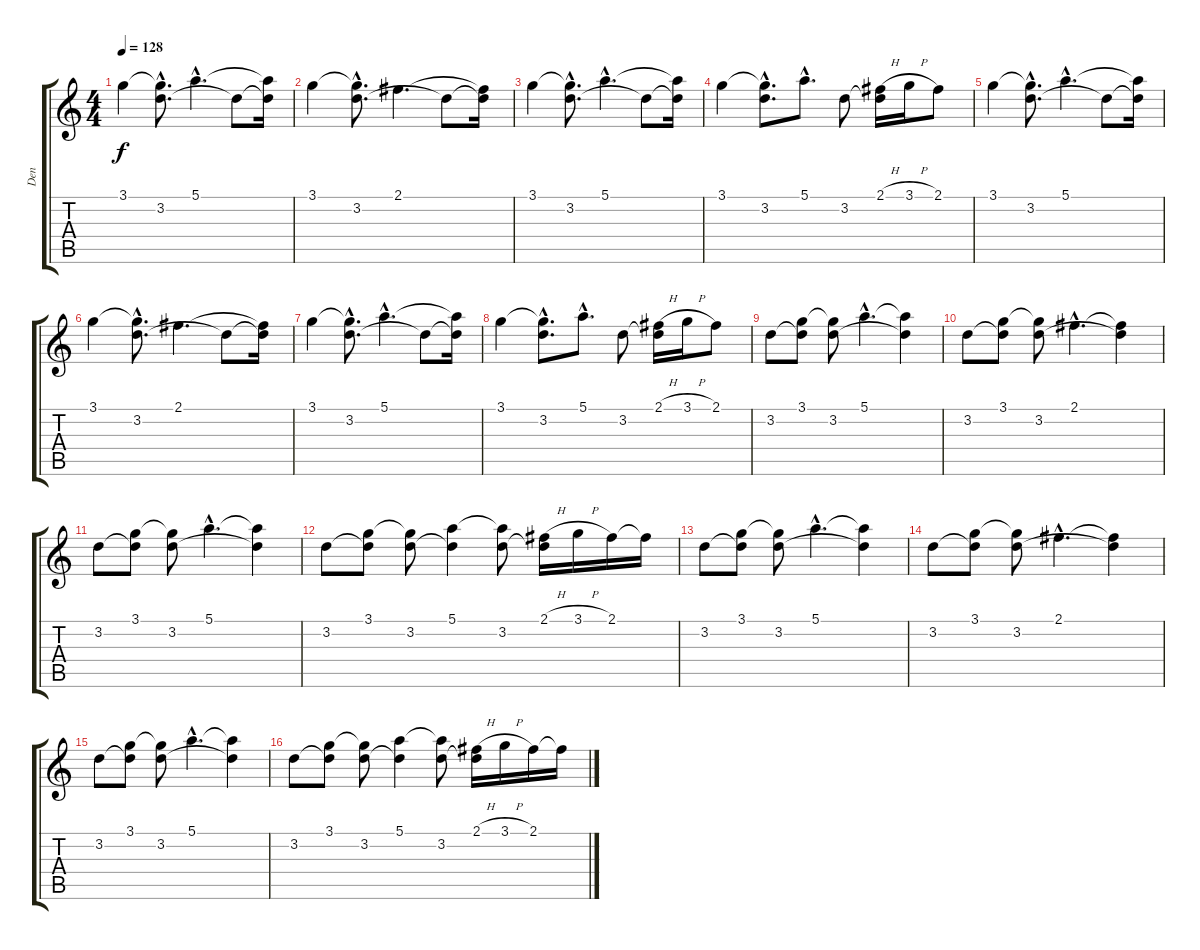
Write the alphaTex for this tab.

\track ("Den" "Den") {instrument electricguitarclean}
\staff {score tabs}
\tuning (E4 B3 G3 D3 A2 E2) {hide}
\ts (4 4)
\tempo 128
\clef g2
\ks c
3.1.4{dy f instrument electricguitarclean} (3.1{hac t} 3.2{hac}).8{d} 5.1{hac}.4{d} 3.2{t}.8 (5.1{t} 3.2{t}).16 |
3.1.4 (3.1{hac t} 3.2{hac}).8{d} 2.1.4{d} 3.2{t}.8 (2.1{t} 3.2{t}).16 |
3.1.4 (3.1{hac t} 3.2{hac}).8{d} 5.1{hac}.4{d} 3.2{t}.8 (5.1{t} 3.2{t}).16 |
3.1.4 (3.1{hac t} 3.2{hac}).8{d} 5.1{hac}.8{d} 3.2.8 (2.1{h} 3.2{t}).16 3.1{h}.16 2.1.8 |
3.1.4 (3.1{hac t} 3.2{hac}).8{d} 5.1{hac}.4{d} 3.2{t}.8 (5.1{t} 3.2{t}).16 |
3.1.4 (3.1{hac t} 3.2{hac}).8{d} 2.1.4{d} 3.2{t}.8 (2.1{t} 3.2{t}).16 |
3.1.4 (3.1{hac t} 3.2{hac}).8{d} 5.1{hac}.4{d} 3.2{t}.8 (5.1{t} 3.2{t}).16 |
3.1.4 (3.1{hac t} 3.2{hac}).8{d} 5.1{hac}.8{d} 3.2.8 (2.1{h} 3.2{t}).16 3.1{h}.16 2.1.8 |
3.2.8 (3.1 3.2{t}).8 (3.1{t} 3.2).8 5.1{hac}.4{d} (5.1{t} 3.2{t}).4 |
3.2.8 (3.1 3.2{t}).8 (3.1{t} 3.2).8 2.1{hac}.4{d} (2.1{t} 3.2{t}).4 |
3.2.8 (3.1 3.2{t}).8 (3.1{t} 3.2).8 5.1{hac}.4{d} (5.1{t} 3.2{t}).4 |
3.2.8 (3.1 3.2{t}).8 (3.1{t} 3.2).8 (5.1 3.2{t}).4 (5.1{t} 3.2).8 (2.1{h} 3.2{t}).16 3.1{h}.16 2.1.16 2.1{t}.16 |
3.2.8 (3.1 3.2{t}).8 (3.1{t} 3.2).8 5.1{hac}.4{d} (5.1{t} 3.2{t}).4 |
3.2.8 (3.1 3.2{t}).8 (3.1{t} 3.2).8 2.1{hac}.4{d} (2.1{t} 3.2{t}).4 |
3.2.8 (3.1 3.2{t}).8 (3.1{t} 3.2).8 5.1{hac}.4{d} (5.1{t} 3.2{t}).4 |
3.2.8 (3.1 3.2{t}).8 (3.1{t} 3.2).8 (5.1 3.2{t}).4 (5.1{t} 3.2).8 (2.1{h} 3.2{t}).16 3.1{h}.16 2.1.16 2.1{t}.16
